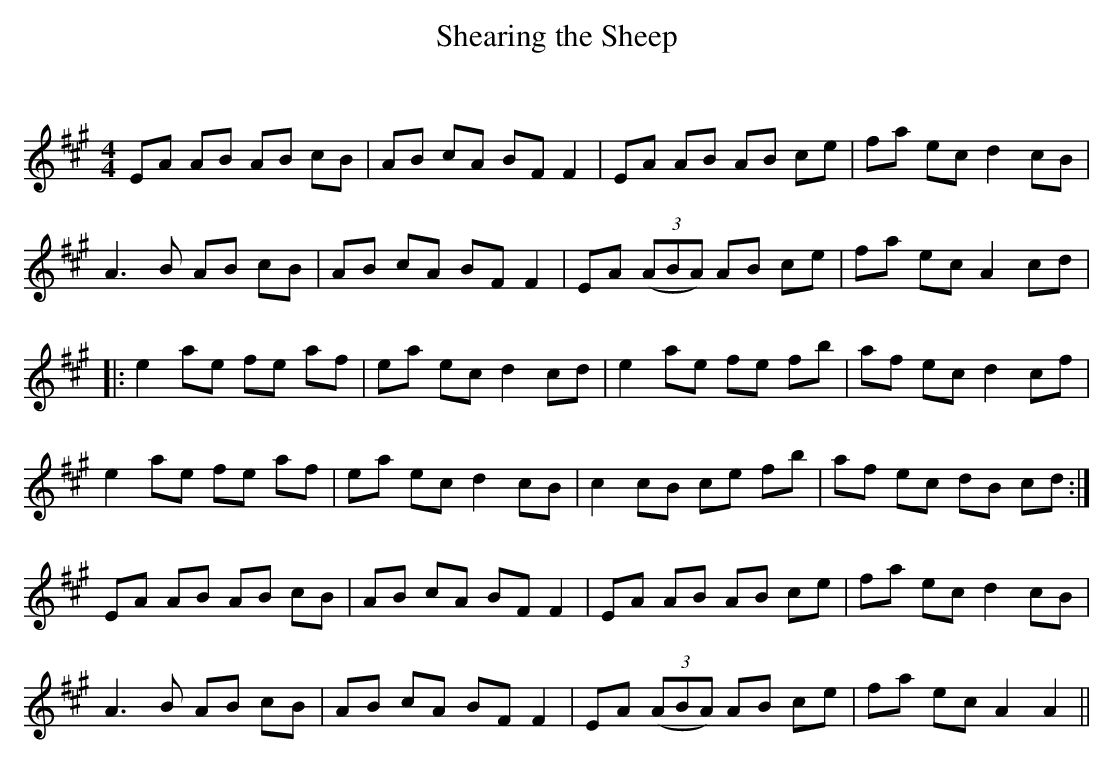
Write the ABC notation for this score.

X:1
T: Shearing the Sheep
C:
Q: 232
K:A
M:4/4
L:1/8
EA AB AB cB|AB cA BF F2|EA AB AB ce|fa ec d2 cB|
A3B AB cB|AB cA BF F2|EA ((3ABA) AB ce|fa ec A2 cd|
|:e2 ae fe af|ea ec d2 cd|e2 ae fe fb|af ec d2 cf|
e2 ae fe af|ea ec d2 cB|c2 cB ce fb|af ec dB cd:|
EA AB AB cB|AB cA BF F2|EA AB AB ce|fa ec d2 cB|
A3B AB cB|AB cA BF F2|EA ((3ABA) AB ce|fa ec A2 A2||
